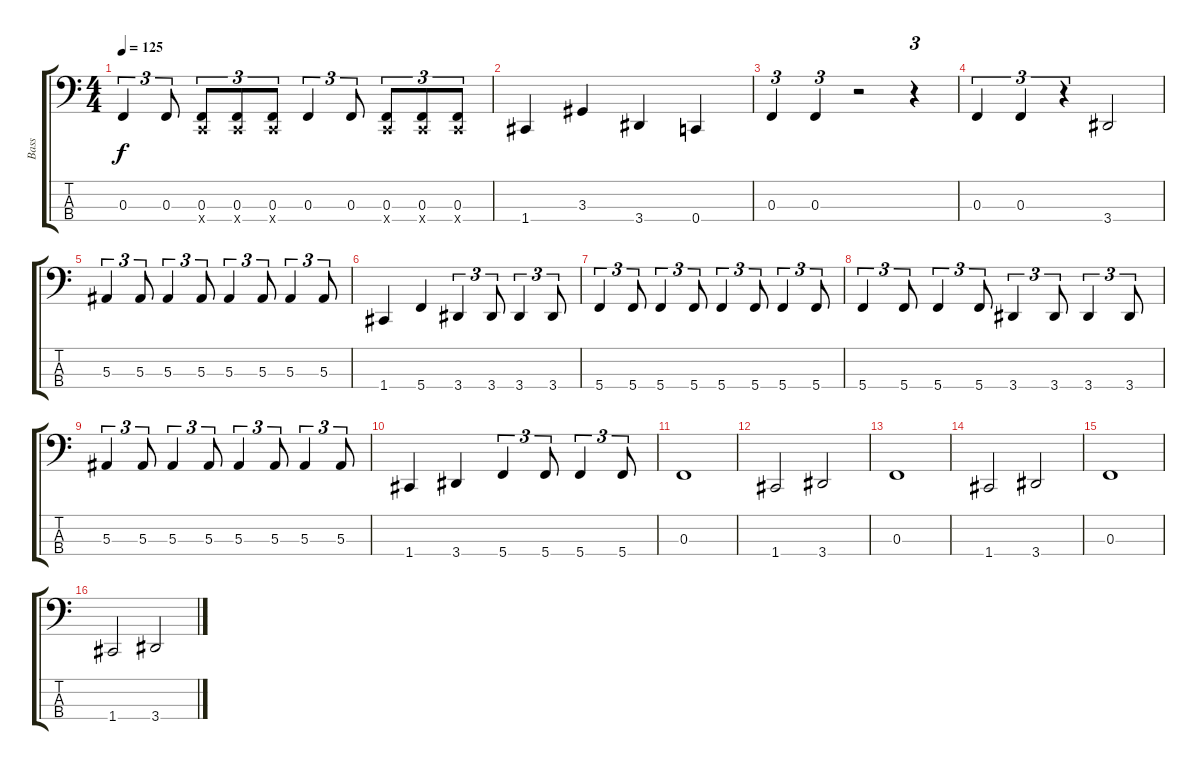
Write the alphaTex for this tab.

\track ("Bass" "Bass") {instrument electricbasspick}
\staff {score tabs}
\tuning (Eb2 Bb1 F1 C1) {hide}
\ts (4 4)
\tempo 125
\clef f4
\ks c
0.3.4{tu (3 2) dy f} 0.3.8{tu (3 2)} (0.3 0.4{x}).8{tu (3 2)} (0.3 0.4{x}).8{tu (3 2)} (0.3 0.4{x}).8{tu (3 2)} 0.3.4{tu (3 2)} 0.3.8{tu (3 2)} (0.3 0.4{x}).8{tu (3 2)} (0.3 0.4{x}).8{tu (3 2)} (0.3 0.4{x}).8{tu (3 2)} |
1.4.4 3.3.4 3.4.4 0.4.4 |
0.3.4{tu (3 2)} 0.3.4{tu (3 2)} r.2 r.4{tu (3 2)} |
0.3.4{tu (3 2)} 0.3.4{tu (3 2)} r.4{tu (3 2)} 3.4.2 |
5.3.4{tu (3 2)} 5.3.8{tu (3 2)} 5.3.4{tu (3 2)} 5.3.8{tu (3 2)} 5.3.4{tu (3 2)} 5.3.8{tu (3 2)} 5.3.4{tu (3 2)} 5.3.8{tu (3 2)} |
1.4.4 5.4.4 3.4.4{tu (3 2)} 3.4.8{tu (3 2)} 3.4.4{tu (3 2)} 3.4.8{tu (3 2)} |
5.4.4{tu (3 2)} 5.4.8{tu (3 2)} 5.4.4{tu (3 2)} 5.4.8{tu (3 2)} 5.4.4{tu (3 2)} 5.4.8{tu (3 2)} 5.4.4{tu (3 2)} 5.4.8{tu (3 2)} |
5.4.4{tu (3 2)} 5.4.8{tu (3 2)} 5.4.4{tu (3 2)} 5.4.8{tu (3 2)} 3.4.4{tu (3 2)} 3.4.8{tu (3 2)} 3.4.4{tu (3 2)} 3.4.8{tu (3 2)} |
5.3.4{tu (3 2)} 5.3.8{tu (3 2)} 5.3.4{tu (3 2)} 5.3.8{tu (3 2)} 5.3.4{tu (3 2)} 5.3.8{tu (3 2)} 5.3.4{tu (3 2)} 5.3.8{tu (3 2)} |
1.4.4 3.4.4 5.4.4{tu (3 2)} 5.4.8{tu (3 2)} 5.4.4{tu (3 2)} 5.4.8{tu (3 2)} |
0.3.1 |
1.4.2 3.4.2 |
0.3.1 |
1.4.2 3.4.2 |
0.3.1 |
1.4.2 3.4.2
